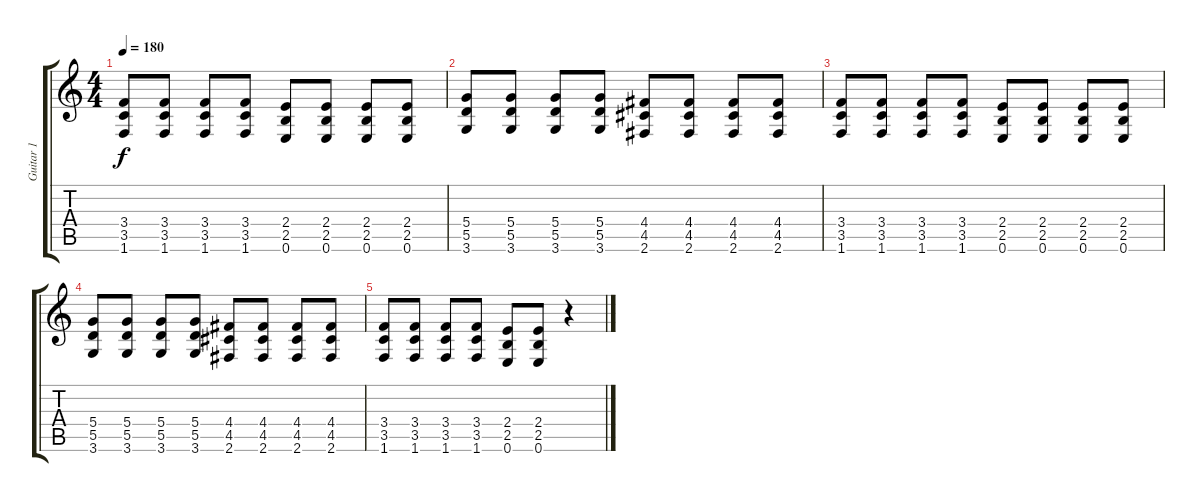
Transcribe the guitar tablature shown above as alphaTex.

\track ("Guitar 1" "Guitar 1") {instrument overdrivenguitar}
\staff {score tabs}
\tuning (E4 B3 G3 D3 A2 E2) {hide}
\ts (4 4)
\tempo 180
\clef g2
\ks c
(3.4 3.5 1.6).8{dy f} (3.4 3.5 1.6).8 (3.4 3.5 1.6).8 (3.4 3.5 1.6).8 (2.4 2.5 0.6).8 (2.4 2.5 0.6).8 (2.4 2.5 0.6).8 (2.4 2.5 0.6).8 |
(5.4 5.5 3.6).8 (5.4 5.5 3.6).8 (5.4 5.5 3.6).8 (5.4 5.5 3.6).8 (4.4 4.5 2.6).8 (4.4 4.5 2.6).8 (4.4 4.5 2.6).8 (4.4 4.5 2.6).8 |
(3.4 3.5 1.6).8 (3.4 3.5 1.6).8 (3.4 3.5 1.6).8 (3.4 3.5 1.6).8 (2.4 2.5 0.6).8 (2.4 2.5 0.6).8 (2.4 2.5 0.6).8 (2.4 2.5 0.6).8 |
(5.4 5.5 3.6).8 (5.4 5.5 3.6).8 (5.4 5.5 3.6).8 (5.4 5.5 3.6).8 (4.4 4.5 2.6).8 (4.4 4.5 2.6).8 (4.4 4.5 2.6).8 (4.4 4.5 2.6).8 |
(3.4 3.5 1.6).8 (3.4 3.5 1.6).8 (3.4 3.5 1.6).8 (3.4 3.5 1.6).8 (2.4 2.5 0.6).8 (2.4 2.5 0.6).8 r.4
